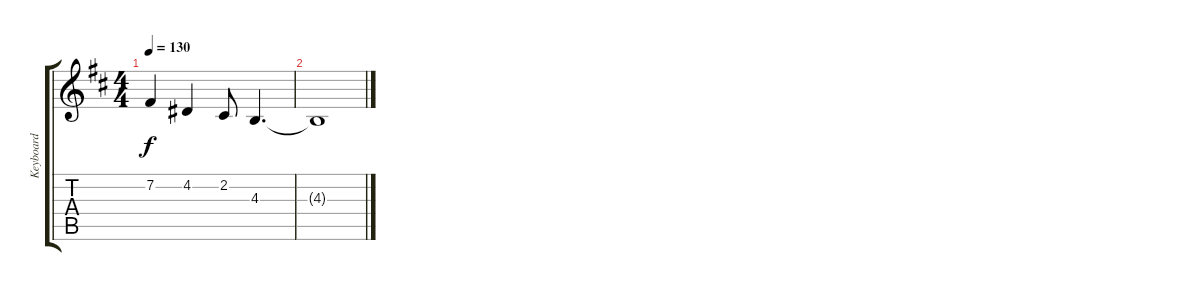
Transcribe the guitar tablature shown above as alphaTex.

\track ("Keyboard" "Keyboard") {instrument lead2sawtooth}
\staff {score tabs}
\tuning (E4 B3 G3 D3 A2 E2) {hide}
\ts (4 4)
\tempo 130
\clef g2
\ks d
7.2{t}.4{dy f} 4.2.4 2.2.8 4.3.4{d} |
4.3{t}.1
